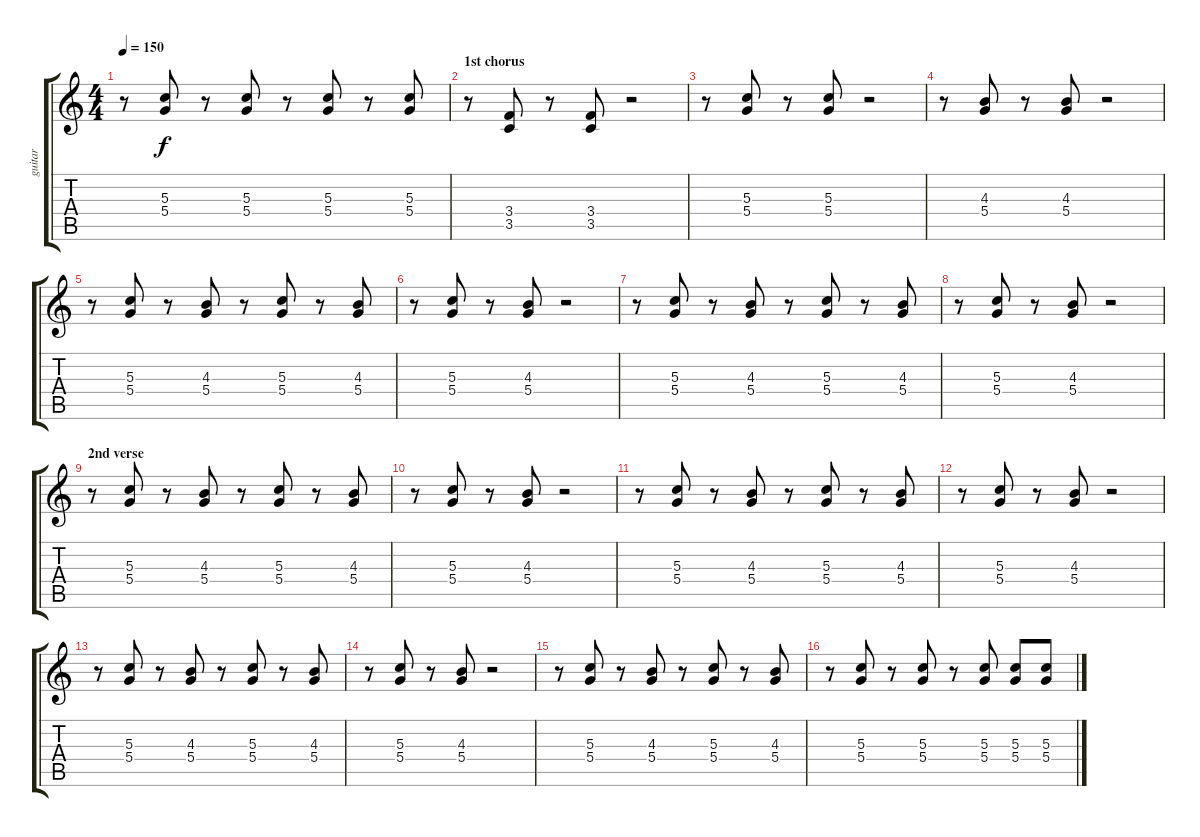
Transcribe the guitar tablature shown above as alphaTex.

\track ("guitar" "guitar") {instrument overdrivenguitar}
\staff {score tabs}
\tuning (E4 B3 G3 D3 A2 E2) {hide}
\ts (4 4)
\tempo 150
\clef g2
\ks c
r.8{dy f} (5.3 5.4).8 r.8 (5.3 5.4).8 r.8 (5.3 5.4).8 r.8 (5.3 5.4).8 |
\section ("" "1st chorus")
r.8 (3.4 3.5).8 r.8 (3.4 3.5).8 r.2 |
r.8 (5.3 5.4).8 r.8 (5.3 5.4).8 r.2 |
r.8 (4.3 5.4).8 r.8 (4.3 5.4).8 r.2 |
\section ("" "")
r.8 (5.3 5.4).8 r.8 (4.3 5.4).8 r.8 (5.3 5.4).8 r.8 (4.3 5.4).8 |
r.8 (5.3 5.4).8 r.8 (4.3 5.4).8 r.2 |
r.8 (5.3 5.4).8 r.8 (4.3 5.4).8 r.8 (5.3 5.4).8 r.8 (4.3 5.4).8 |
r.8 (5.3 5.4).8 r.8 (4.3 5.4).8 r.2 |
\section ("" "2nd verse")
r.8 (5.3 5.4).8 r.8 (4.3 5.4).8 r.8 (5.3 5.4).8 r.8 (4.3 5.4).8 |
r.8 (5.3 5.4).8 r.8 (4.3 5.4).8 r.2 |
r.8 (5.3 5.4).8 r.8 (4.3 5.4).8 r.8 (5.3 5.4).8 r.8 (4.3 5.4).8 |
r.8 (5.3 5.4).8 r.8 (4.3 5.4).8 r.2 |
r.8 (5.3 5.4).8 r.8 (4.3 5.4).8 r.8 (5.3 5.4).8 r.8 (4.3 5.4).8 |
r.8 (5.3 5.4).8 r.8 (4.3 5.4).8 r.2 |
r.8 (5.3 5.4).8 r.8 (4.3 5.4).8 r.8 (5.3 5.4).8 r.8 (4.3 5.4).8 |
r.8 (5.3 5.4).8 r.8 (5.3 5.4).8 r.8 (5.3 5.4).8 (5.3 5.4).8 (5.3 5.4).8
